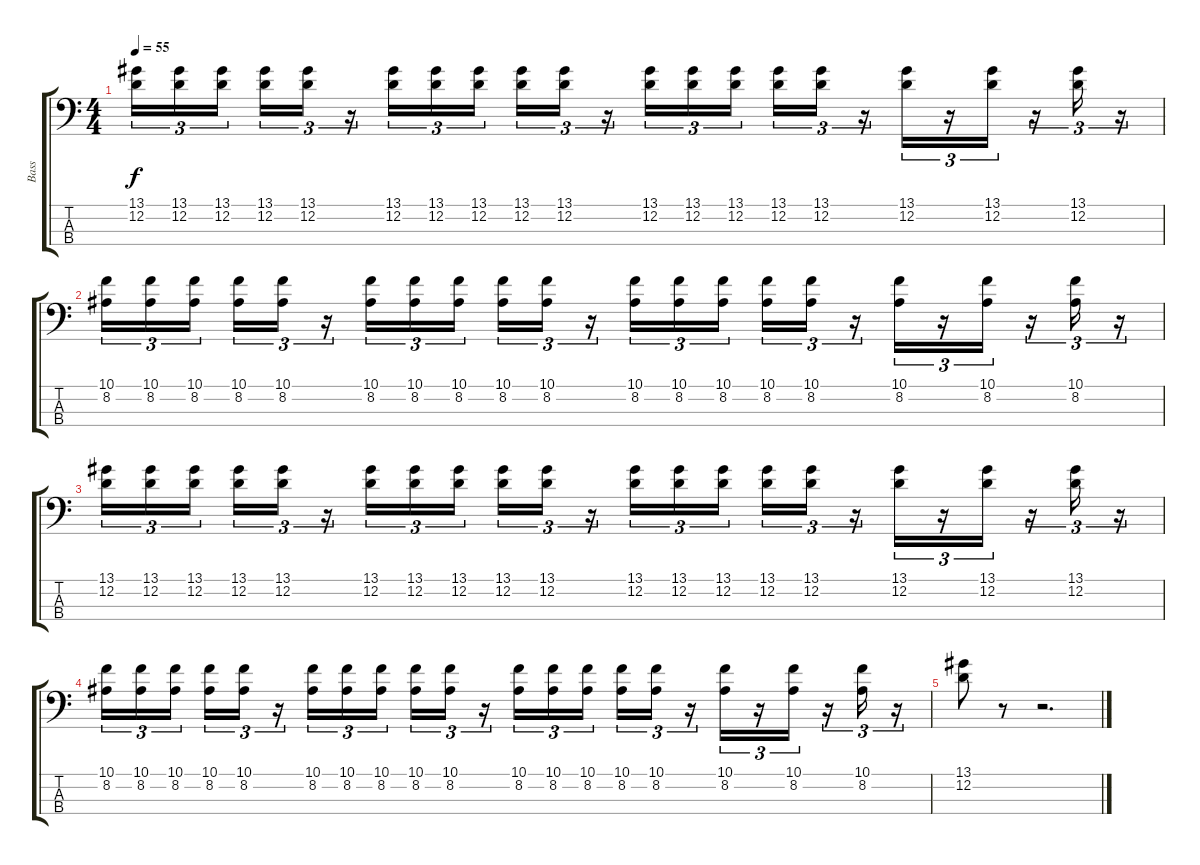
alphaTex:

\track ("Bass" "Bass") {instrument electricbasspick}
\staff {score tabs}
\tuning (G2 D2 A1 E1) {hide}
\ts (4 4)
\tempo 55
\clef f4
\ks c
(13.1 12.2).16{tu (3 2) dy f} (13.1 12.2).16{tu (3 2)} (13.1 12.2).16{tu (3 2)} (13.1 12.2).16{tu (3 2)} (13.1 12.2).16{tu (3 2)} r.16{tu (3 2)} (13.1 12.2).16{tu (3 2)} (13.1 12.2).16{tu (3 2)} (13.1 12.2).16{tu (3 2)} (13.1 12.2).16{tu (3 2)} (13.1 12.2).16{tu (3 2)} r.16{tu (3 2)} (13.1 12.2).16{tu (3 2)} (13.1 12.2).16{tu (3 2)} (13.1 12.2).16{tu (3 2)} (13.1 12.2).16{tu (3 2)} (13.1 12.2).16{tu (3 2)} r.16{tu (3 2)} (13.1 12.2).16{tu (3 2)} r.16{tu (3 2)} (13.1 12.2).16{tu (3 2)} r.16{tu (3 2)} (13.1 12.2).16{tu (3 2)} r.16{tu (3 2)} |
(10.1 8.2).16{tu (3 2)} (10.1 8.2).16{tu (3 2)} (10.1 8.2).16{tu (3 2)} (10.1 8.2).16{tu (3 2)} (10.1 8.2).16{tu (3 2)} r.16{tu (3 2)} (10.1 8.2).16{tu (3 2)} (10.1 8.2).16{tu (3 2)} (10.1 8.2).16{tu (3 2)} (10.1 8.2).16{tu (3 2)} (10.1 8.2).16{tu (3 2)} r.16{tu (3 2)} (10.1 8.2).16{tu (3 2)} (10.1 8.2).16{tu (3 2)} (10.1 8.2).16{tu (3 2)} (10.1 8.2).16{tu (3 2)} (10.1 8.2).16{tu (3 2)} r.16{tu (3 2)} (10.1 8.2).16{tu (3 2)} r.16{tu (3 2)} (10.1 8.2).16{tu (3 2)} r.16{tu (3 2)} (10.1 8.2).16{tu (3 2)} r.16{tu (3 2)} |
(13.1 12.2).16{tu (3 2)} (13.1 12.2).16{tu (3 2)} (13.1 12.2).16{tu (3 2)} (13.1 12.2).16{tu (3 2)} (13.1 12.2).16{tu (3 2)} r.16{tu (3 2)} (13.1 12.2).16{tu (3 2)} (13.1 12.2).16{tu (3 2)} (13.1 12.2).16{tu (3 2)} (13.1 12.2).16{tu (3 2)} (13.1 12.2).16{tu (3 2)} r.16{tu (3 2)} (13.1 12.2).16{tu (3 2)} (13.1 12.2).16{tu (3 2)} (13.1 12.2).16{tu (3 2)} (13.1 12.2).16{tu (3 2)} (13.1 12.2).16{tu (3 2)} r.16{tu (3 2)} (13.1 12.2).16{tu (3 2)} r.16{tu (3 2)} (13.1 12.2).16{tu (3 2)} r.16{tu (3 2)} (13.1 12.2).16{tu (3 2)} r.16{tu (3 2)} |
(10.1 8.2).16{tu (3 2)} (10.1 8.2).16{tu (3 2)} (10.1 8.2).16{tu (3 2)} (10.1 8.2).16{tu (3 2)} (10.1 8.2).16{tu (3 2)} r.16{tu (3 2)} (10.1 8.2).16{tu (3 2)} (10.1 8.2).16{tu (3 2)} (10.1 8.2).16{tu (3 2)} (10.1 8.2).16{tu (3 2)} (10.1 8.2).16{tu (3 2)} r.16{tu (3 2)} (10.1 8.2).16{tu (3 2)} (10.1 8.2).16{tu (3 2)} (10.1 8.2).16{tu (3 2)} (10.1 8.2).16{tu (3 2)} (10.1 8.2).16{tu (3 2)} r.16{tu (3 2)} (10.1 8.2).16{tu (3 2)} r.16{tu (3 2)} (10.1 8.2).16{tu (3 2)} r.16{tu (3 2)} (10.1 8.2).16{tu (3 2)} r.16{tu (3 2)} |
(13.1 12.2).8 r.8 r.2{d}
